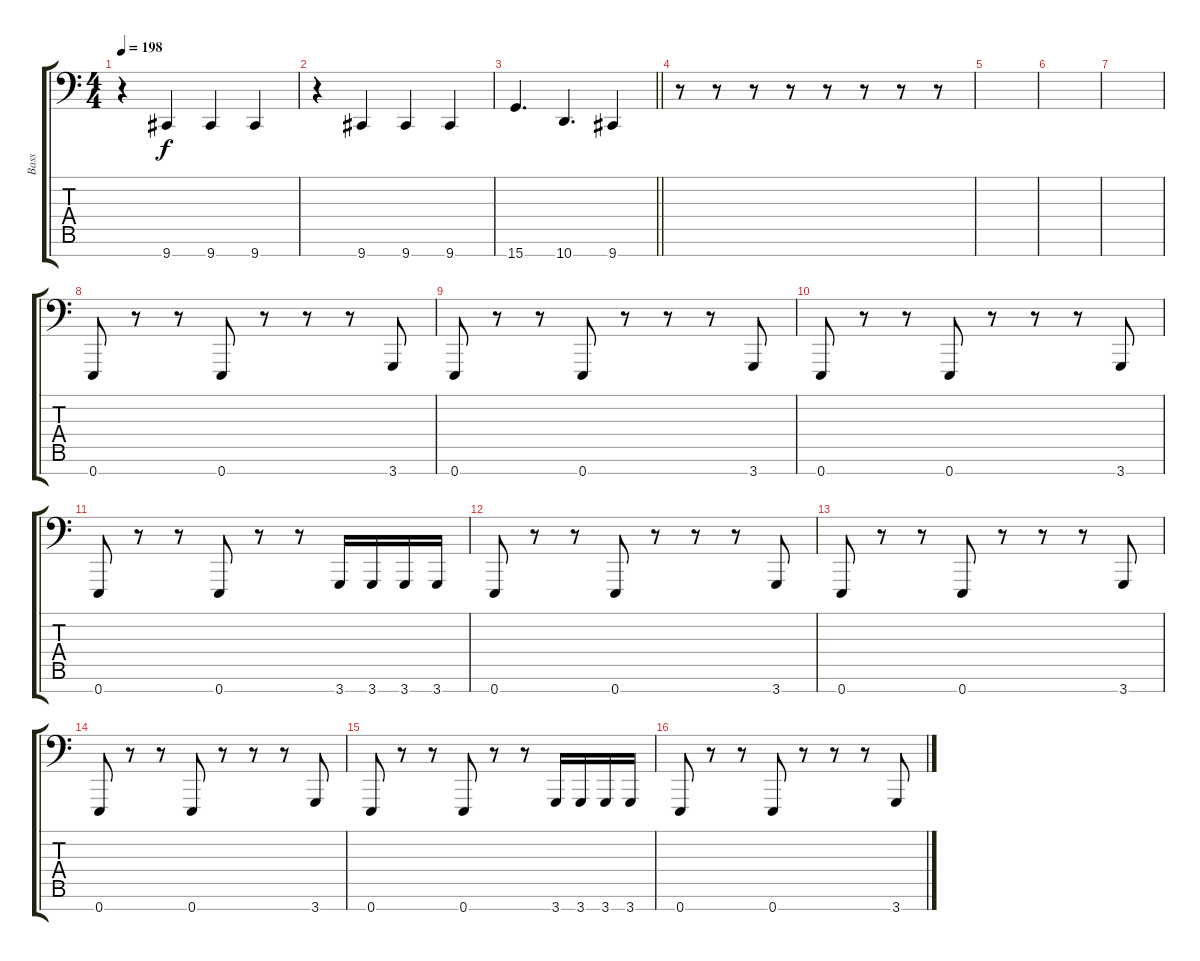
\track ("Bass" "Bass") {instrument electricbassfinger}
\staff {score tabs}
\tuning (B2 Gb2 E2 B1 E1 B0 E0) {hide}
\ts (4 4)
\tempo 198
\clef f4
\ks c
r.4{dy f} 9.7.4 9.7.4 9.7.4 |
r.4 9.7.4 9.7.4{beam merge} 9.7.4 |
\barLineRight lightlight
15.7.4{d beam merge} 10.7.4{d} 9.7.4 |
\section ("" "")
r.8{beam merge} r.8 r.8 r.8 r.8 r.8{beam merge} r.8 r.8 |
|
|
|
0.7.8 r.8{beam merge} r.8 0.7.8 r.8 r.8{beam merge} r.8{beam merge} 3.7.8 |
0.7.8 r.8{beam merge} r.8 0.7.8 r.8 r.8{beam merge} r.8{beam merge} 3.7.8 |
0.7.8 r.8{beam merge} r.8 0.7.8 r.8 r.8{beam merge} r.8{beam merge} 3.7.8 |
0.7.8 r.8{beam merge} r.8 0.7.8 r.8 r.8{beam merge} 3.7.16{beam merge} 3.7.16 3.7.16{beam merge} 3.7.16 |
0.7.8 r.8{beam merge} r.8 0.7.8 r.8 r.8{beam merge} r.8{beam merge} 3.7.8 |
0.7.8 r.8{beam merge} r.8 0.7.8 r.8 r.8{beam merge} r.8{beam merge} 3.7.8 |
0.7.8 r.8{beam merge} r.8 0.7.8 r.8 r.8{beam merge} r.8{beam merge} 3.7.8 |
0.7.8 r.8{beam merge} r.8 0.7.8 r.8 r.8{beam merge} 3.7.16{beam merge} 3.7.16 3.7.16{beam merge} 3.7.16 |
0.7.8 r.8{beam merge} r.8 0.7.8 r.8 r.8{beam merge} r.8{beam merge} 3.7.8
